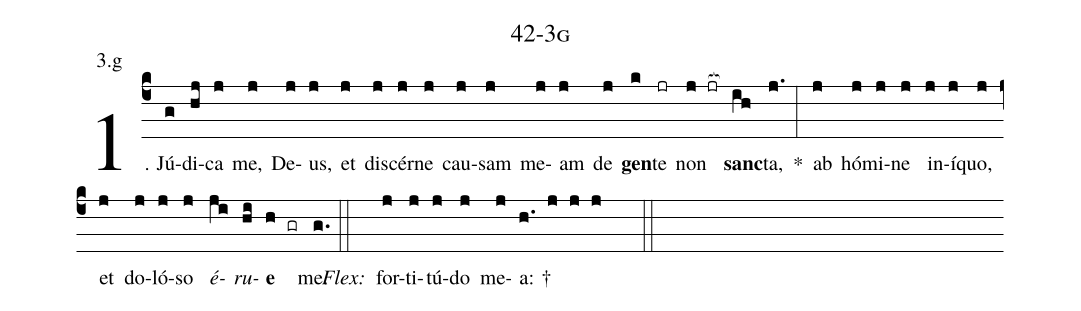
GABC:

name: 42-3g;
annotation: 3.g;
%%
(c4)1. Jú(g)di(hj)ca(j) me,(j) De(j)us,(j) et(j) di(j)scér(j)ne(j) cau(j)sam(j) me(j)am(j) de(j) <b>gen</b>(k)te(jr) non(j jr[ocb:1{]) <b>sanc</b>(ih[ocb:0}])ta,(j.) *(:) ab(j) hó(j)mi(j)ne(j) in(j)í(j)quo,(j) et(j) do(j)ló(j)so(j) <i>é</i>(ji)<i>ru</i>(hi)<b>e</b>(h gr) me.(g.) (::)
<i>Flex:</i>()  for(j)ti(j)tú(j)do(j) me(j)a: †(h. j j j  ::)
